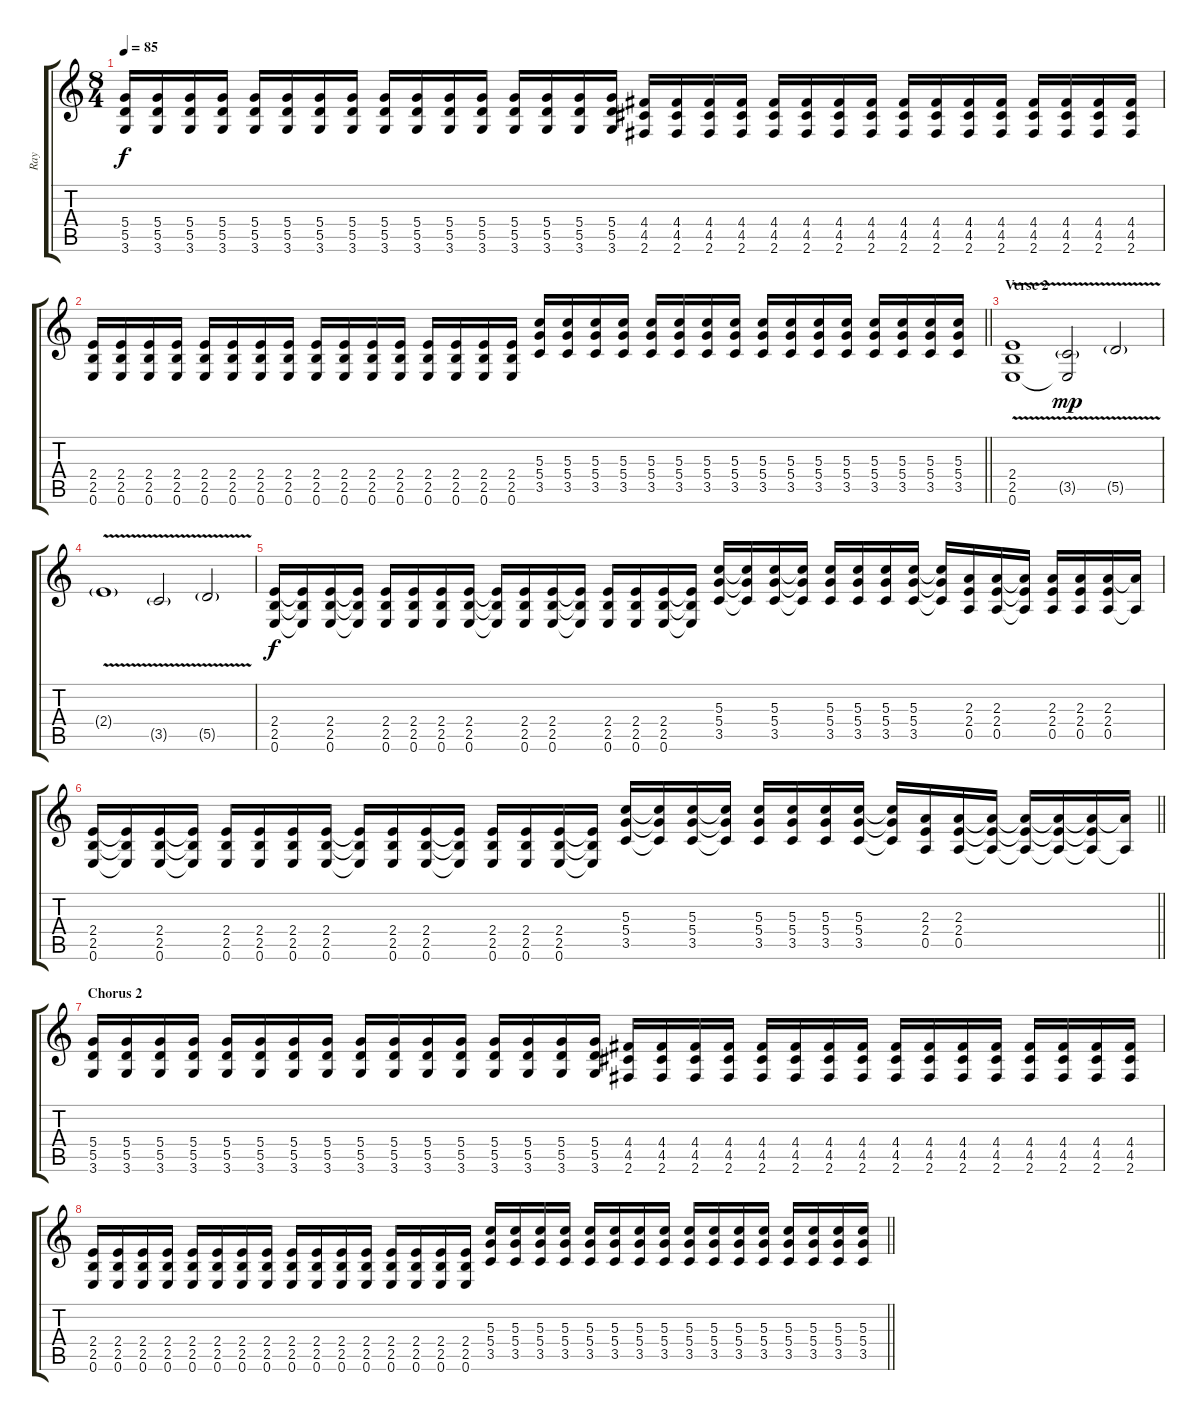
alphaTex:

\track ("Ray" "Ray") {instrument overdrivenguitar}
\staff {score tabs}
\tuning (E4 B3 G3 D3 A2 E2) {hide}
\ts (8 4)
\tempo 85
\clef g2
\ks c
(5.4 5.5 3.6).16{dy f} (5.4 5.5 3.6).16 (5.4 5.5 3.6).16 (5.4 5.5 3.6).16 (5.4 5.5 3.6).16 (5.4 5.5 3.6).16 (5.4 5.5 3.6).16 (5.4 5.5 3.6).16 (5.4 5.5 3.6).16 (5.4 5.5 3.6).16 (5.4 5.5 3.6).16 (5.4 5.5 3.6).16 (5.4 5.5 3.6).16 (5.4 5.5 3.6).16 (5.4 5.5 3.6).16 (5.4 5.5 3.6).16 (4.4 4.5 2.6).16 (4.4 4.5 2.6).16 (4.4 4.5 2.6).16 (4.4 4.5 2.6).16 (4.4 4.5 2.6).16 (4.4 4.5 2.6).16 (4.4 4.5 2.6).16 (4.4 4.5 2.6).16 (4.4 4.5 2.6).16 (4.4 4.5 2.6).16 (4.4 4.5 2.6).16 (4.4 4.5 2.6).16 (4.4 4.5 2.6).16 (4.4 4.5 2.6).16 (4.4 4.5 2.6).16 (4.4 4.5 2.6).16 |
\barLineRight lightlight
(2.4 2.5 0.6).16 (2.4 2.5 0.6).16 (2.4 2.5 0.6).16 (2.4 2.5 0.6).16 (2.4 2.5 0.6).16 (2.4 2.5 0.6).16 (2.4 2.5 0.6).16 (2.4 2.5 0.6).16 (2.4 2.5 0.6).16 (2.4 2.5 0.6).16 (2.4 2.5 0.6).16 (2.4 2.5 0.6).16 (2.4 2.5 0.6).16 (2.4 2.5 0.6).16 (2.4 2.5 0.6).16 (2.4 2.5 0.6).16 (5.3 5.4 3.5).16 (5.3 5.4 3.5).16 (5.3 5.4 3.5).16 (5.3 5.4 3.5).16 (5.3 5.4 3.5).16 (5.3 5.4 3.5).16 (5.3 5.4 3.5).16 (5.3 5.4 3.5).16 (5.3 5.4 3.5).16 (5.3 5.4 3.5).16 (5.3 5.4 3.5).16 (5.3 5.4 3.5).16 (5.3 5.4 3.5).16 (5.3 5.4 3.5).16 (5.3 5.4 3.5).16 (5.3 5.4 3.5).16 |
\section ("" "Verse 2")
(2.4{v} 2.5 0.6).1 (3.5{v g} 0.6{t}).2{dy mp} 5.5{v g}.2 |
2.4{v g}.1 3.5{v g}.2 5.5{v g}.2 |
(2.4 2.5 0.6).16{dy f} (2.4{t} 2.5{t} 0.6{t}).16 (2.4 2.5 0.6).16 (2.4{t} 2.5{t} 0.6{t}).16 (2.4 2.5 0.6).16 (2.4 2.5 0.6).16 (2.4 2.5 0.6).16 (2.4 2.5 0.6).16 (2.4{t} 2.5{t} 0.6{t}).16 (2.4 2.5 0.6).16 (2.4 2.5 0.6).16 (2.4{t} 2.5{t} 0.6{t}).16 (2.4 2.5 0.6).16 (2.4 2.5 0.6).16 (2.4 2.5 0.6).16 (2.4{t} 2.5{t} 0.6{t}).16 (5.3 5.4 3.5).16 (5.3{t} 5.4{t} 3.5{t}).16 (5.3 5.4 3.5).16 (5.3{t} 5.4{t} 3.5{t}).16 (5.3 5.4 3.5).16 (5.3 5.4 3.5).16 (5.3 5.4 3.5).16 (5.3 5.4 3.5).16 (5.3{t} 5.4{t} 3.5{t}).16 (2.3 2.4 0.5).16 (2.3 2.4 0.5).16 (2.3{t} 2.4{t} 0.5{t}).16 (2.3 2.4 0.5).16 (2.3 2.4 0.5).16 (2.3 2.4 0.5).16 (2.3{t} 0.5{t}).16 |
\barLineRight lightlight
(2.4 2.5 0.6).16 (2.4{t} 2.5{t} 0.6{t}).16 (2.4 2.5 0.6).16 (2.4{t} 2.5{t} 0.6{t}).16 (2.4 2.5 0.6).16 (2.4 2.5 0.6).16 (2.4 2.5 0.6).16 (2.4 2.5 0.6).16 (2.4{t} 2.5{t} 0.6{t}).16 (2.4 2.5 0.6).16 (2.4 2.5 0.6).16 (2.4{t} 2.5{t} 0.6{t}).16 (2.4 2.5 0.6).16 (2.4 2.5 0.6).16 (2.4 2.5 0.6).16 (2.4{t} 2.5{t} 0.6{t}).16 (5.3 5.4 3.5).16 (5.3{t} 5.4{t} 3.5{t}).16 (5.3 5.4 3.5).16 (5.3{t} 5.4{t} 3.5{t}).16 (5.3 5.4 3.5).16 (5.3 5.4 3.5).16 (5.3 5.4 3.5).16 (5.3 5.4 3.5).16 (5.3{t} 5.4{t} 3.5{t}).16 (2.3 2.4 0.5).16 (2.3 2.4 0.5).16 (2.3{t} 2.4{t} 0.5{t}).16 (2.3{t} 2.4{t} 0.5{t}).16 (2.3{t} 2.4{t} 0.5{t}).16 (2.3{t} 2.4{t} 0.5{t}).16 (2.3{t} 0.5{t}).16 |
\section ("" "Chorus 2")
(5.4 5.5 3.6).16 (5.4 5.5 3.6).16 (5.4 5.5 3.6).16 (5.4 5.5 3.6).16 (5.4 5.5 3.6).16 (5.4 5.5 3.6).16 (5.4 5.5 3.6).16 (5.4 5.5 3.6).16 (5.4 5.5 3.6).16 (5.4 5.5 3.6).16 (5.4 5.5 3.6).16 (5.4 5.5 3.6).16 (5.4 5.5 3.6).16 (5.4 5.5 3.6).16 (5.4 5.5 3.6).16 (5.4 5.5 3.6).16 (4.4 4.5 2.6).16 (4.4 4.5 2.6).16 (4.4 4.5 2.6).16 (4.4 4.5 2.6).16 (4.4 4.5 2.6).16 (4.4 4.5 2.6).16 (4.4 4.5 2.6).16 (4.4 4.5 2.6).16 (4.4 4.5 2.6).16 (4.4 4.5 2.6).16 (4.4 4.5 2.6).16 (4.4 4.5 2.6).16 (4.4 4.5 2.6).16 (4.4 4.5 2.6).16 (4.4 4.5 2.6).16 (4.4 4.5 2.6).16 |
\barLineRight lightlight
(2.4 2.5 0.6).16 (2.4 2.5 0.6).16 (2.4 2.5 0.6).16 (2.4 2.5 0.6).16 (2.4 2.5 0.6).16 (2.4 2.5 0.6).16 (2.4 2.5 0.6).16 (2.4 2.5 0.6).16 (2.4 2.5 0.6).16 (2.4 2.5 0.6).16 (2.4 2.5 0.6).16 (2.4 2.5 0.6).16 (2.4 2.5 0.6).16 (2.4 2.5 0.6).16 (2.4 2.5 0.6).16 (2.4 2.5 0.6).16 (5.3 5.4 3.5).16 (5.3 5.4 3.5).16 (5.3 5.4 3.5).16 (5.3 5.4 3.5).16 (5.3 5.4 3.5).16 (5.3 5.4 3.5).16 (5.3 5.4 3.5).16 (5.3 5.4 3.5).16 (5.3 5.4 3.5).16 (5.3 5.4 3.5).16 (5.3 5.4 3.5).16 (5.3 5.4 3.5).16 (5.3 5.4 3.5).16 (5.3 5.4 3.5).16 (5.3 5.4 3.5).16 (5.3 5.4 3.5).16
